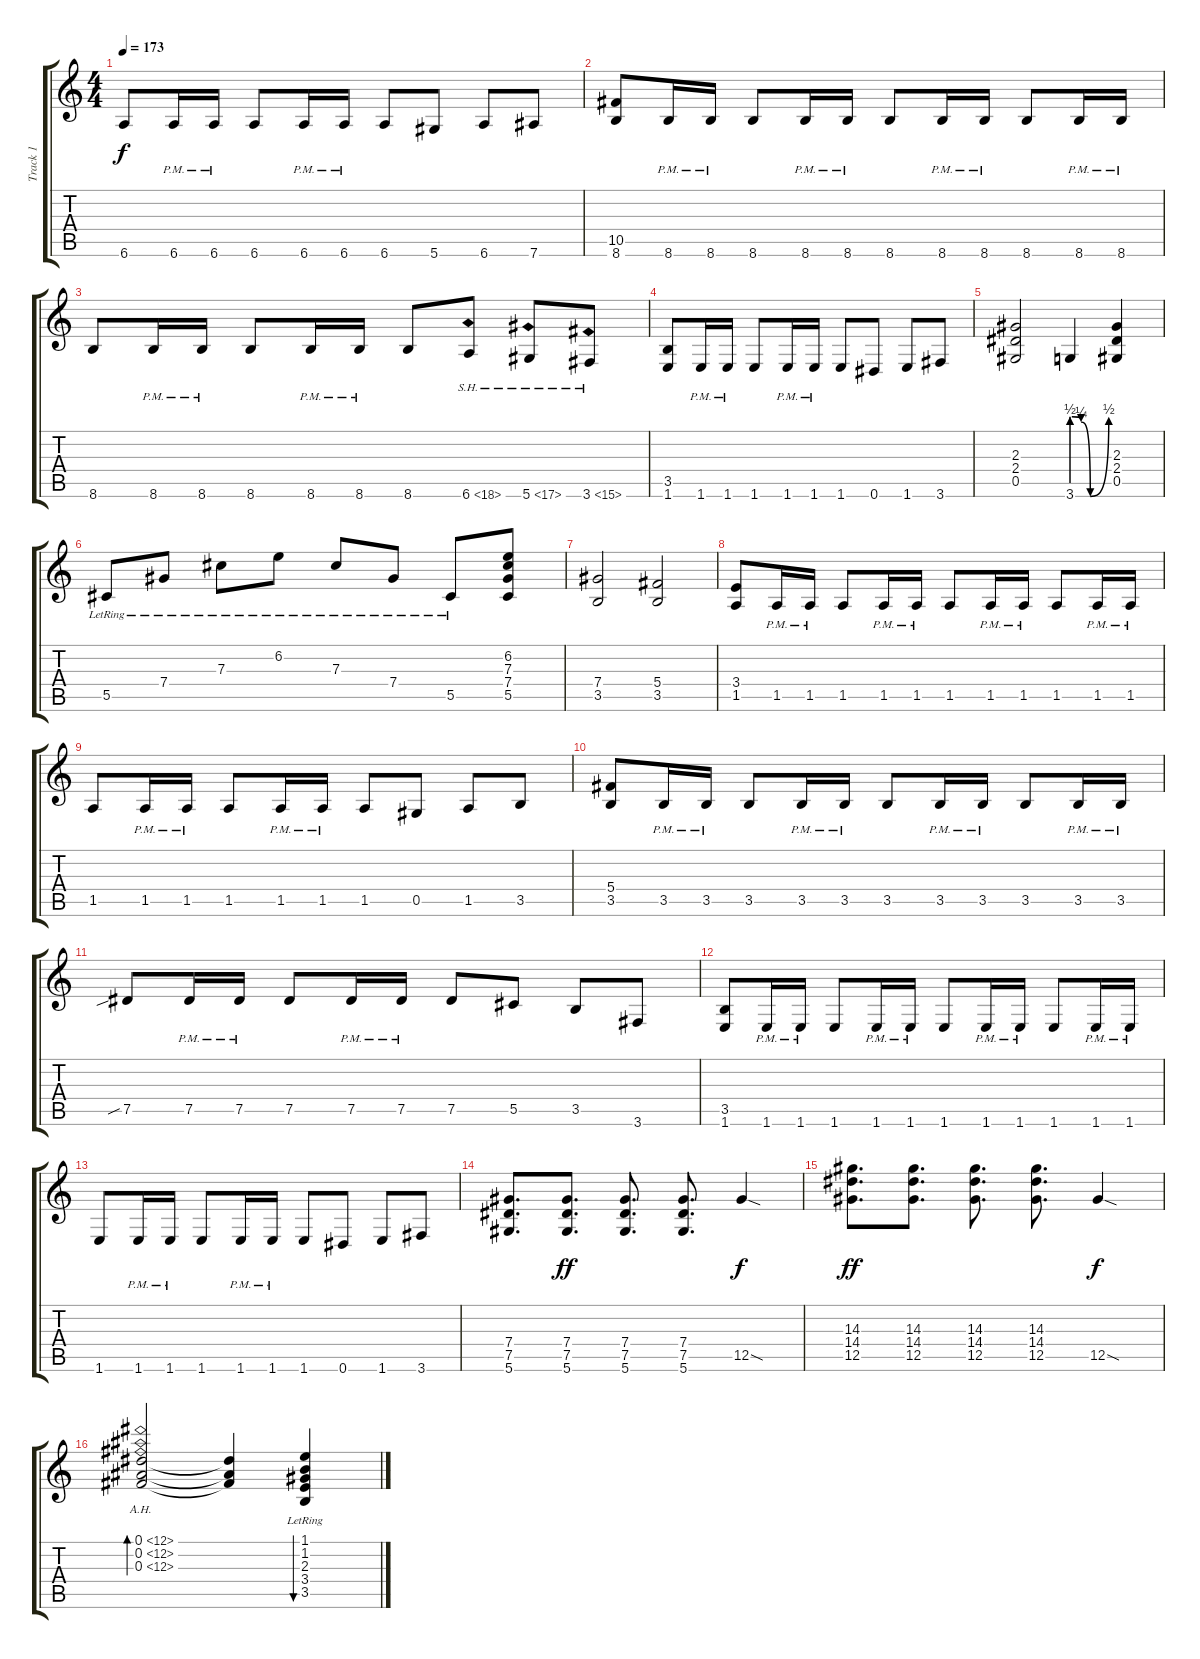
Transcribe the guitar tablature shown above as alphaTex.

\track ("Track 1" "Track 1") {instrument overdrivenguitar}
\staff {score tabs}
\tuning (Eb4 Bb3 Gb3 Db3 Ab2 Eb2) {hide}
\ts (4 4)
\tempo 173
\clef g2
\ks c
6.6.8{dy f} 6.6{pm}.16 6.6{pm}.16 6.6.8 6.6{pm}.16 6.6{pm}.16 6.6.8 5.6.8 6.6.8 7.6.8 |
(10.5 8.6).8 8.6{pm}.16 8.6{pm}.16 8.6.8 8.6{pm}.16 8.6{pm}.16 8.6.8 8.6{pm}.16 8.6{pm}.16 8.6.8 8.6{pm}.16 8.6{pm}.16 |
8.6.8 8.6{pm}.16 8.6{pm}.16 8.6.8 8.6{pm}.16 8.6{pm}.16 8.6.8 6.6{sh 12}.8 5.6{sh 12}.8 3.6{sh 12}.8 |
(3.5 1.6).8 1.6{pm}.16 1.6{pm}.16 1.6.8 1.6{pm}.16 1.6{pm}.16 1.6.8 0.6.8 1.6.8 3.6.8 |
(2.3 2.4 0.5).2 3.6{be (custom 0 2 15 1 30 0 60 2)}.4 (2.3 2.4 0.5).4 |
5.5{lr}.8 7.4{lr}.8 7.3{lr}.8 6.2{lr}.8 7.3{lr}.8 7.4{lr}.8 5.5{lr}.8 (6.2 7.3 7.4 5.5).8 |
(7.4 3.5).2 (5.4 3.5).2 |
(3.4 1.5).8 1.5{pm}.16 1.5{pm}.16 1.5.8 1.5{pm}.16 1.5{pm}.16 1.5.8 1.5{pm}.16 1.5{pm}.16 1.5.8 1.5{pm}.16 1.5{pm}.16 |
1.5.8 1.5{pm}.16 1.5{pm}.16 1.5.8 1.5{pm}.16 1.5{pm}.16 1.5.8 0.5.8 1.5.8 3.5.8 |
(5.4 3.5).8 3.5{pm}.16 3.5{pm}.16 3.5.8 3.5{pm}.16 3.5{pm}.16 3.5.8 3.5{pm}.16 3.5{pm}.16 3.5.8 3.5{pm}.16 3.5{pm}.16 |
7.5{sib}.8 7.5{pm}.16 7.5{pm}.16 7.5.8 7.5{pm}.16 7.5{pm}.16 7.5.8 5.5.8 3.5.8 3.6.8 |
(3.5 1.6).8 1.6{pm}.16 1.6{pm}.16 1.6.8 1.6{pm}.16 1.6{pm}.16 1.6.8 1.6{pm}.16 1.6{pm}.16 1.6.8 1.6{pm}.16 1.6{pm}.16 |
1.6.8 1.6{pm}.16 1.6{pm}.16 1.6.8 1.6{pm}.16 1.6{pm}.16 1.6.8 0.6.8 1.6.8 3.6.8 |
(7.4 7.5 5.6).8{d} (7.4 7.5 5.6).8{d dy ff} (7.4 7.5 5.6).8{d} (7.4 7.5 5.6).8{d} 12.5{sod}.4{dy f} |
(14.3 14.4 12.5).8{d dy ff} (14.3 14.4 12.5).8{d} (14.3 14.4 12.5).8{d} (14.3 14.4 12.5).8{d} 12.5{sod}.4{dy f} |
(0.1{ah 12} 0.2{ah 12} 0.3{ah 12}).2{bd 240} (0.1{t} 0.2{t} 0.3{t}).4 (1.1{lr} 1.2{lr} 2.3{lr} 3.4{lr} 3.5{lr}).4{bu 480}
